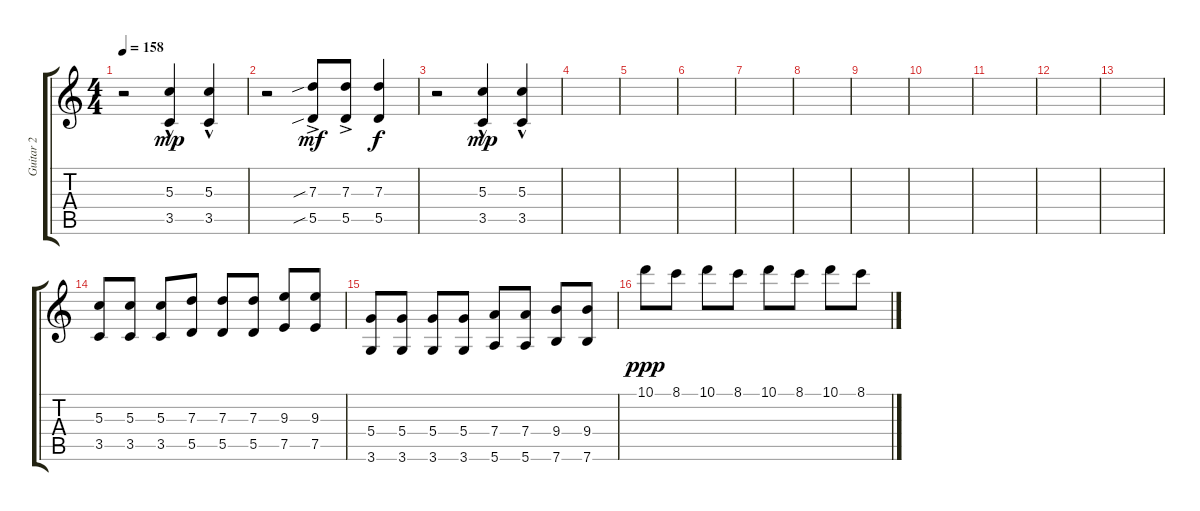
\track ("Guitar 2" "Guitar 2") {instrument distortionguitar}
\staff {score tabs}
\tuning (E4 B3 G3 D3 A2 E2) {hide}
\ts (4 4)
\tempo 158
\clef g2
\ks c
r.2{dy f} (5.3{hac} 3.5).4{dy mp} (5.3{hac} 3.5).4 |
r.2 (7.3{sib ac} 5.5{sib ac}).8{dy mf} (7.3{ac} 5.5{ac}).8 (7.3 5.5).4{dy f} |
r.2 (5.3{hac} 3.5).4{dy mp} (5.3{hac} 3.5).4 |
|
|
|
|
|
|
|
|
|
|
(5.3 3.5).8{volume 16 instrument distortionguitar} (5.3 3.5).8 (5.3 3.5).8 (7.3 5.5).8 (7.3 5.5).8 (7.3 5.5).8 (9.3 7.5).8 (9.3 7.5).8 |
(5.4 3.6).8{instrument distortionguitar} (5.4 3.6).8 (5.4 3.6).8 (5.4 3.6).8 (7.4 5.6).8 (7.4 5.6).8 (9.4 7.6).8 (9.4 7.6).8 |
10.1.8{dy ppp instrument overdrivenguitar} 8.1.8 10.1.8 8.1.8 10.1.8 8.1.8 10.1.8 8.1.8
